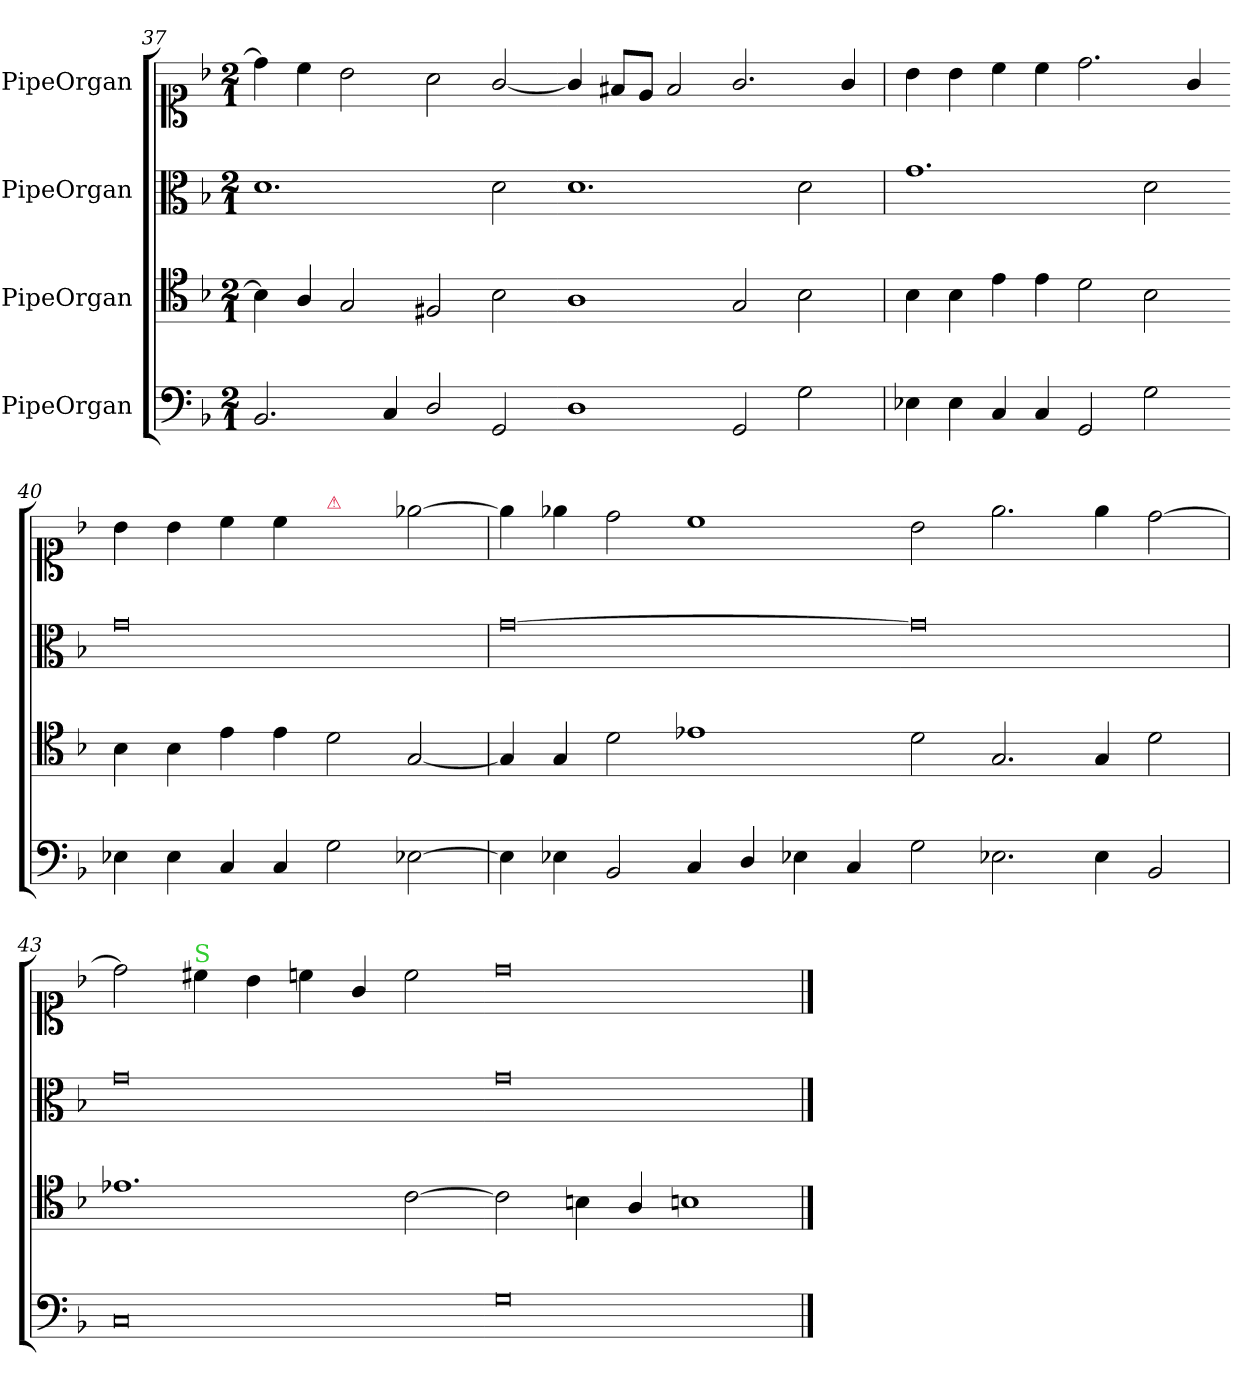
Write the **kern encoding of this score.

**kern	**kern	**kern	**kern
*part4	*part3	*part2	*part1
*staff4	*staff3	*staff2	*staff1
*I"PipeOrgan	*I"PipeOrgan	*I"PipeOrgan	*I"PipeOrgan
*clefF4	*clefC4	*clefC3	*clefC1
*k[b-]	*k[b-]	*k[b-]	*k[b-]
*M2/1	*M2/1	*M2/1	*M2/1
=37	=37	=37	=37
2.BB-/	4B-!\]	1.d	4dd!\]
.	4A/	.	4cc\
.	2G/	.	2b-\
4C/	.	.	.
2D/	2F#X/	.	2a\
2GG/	2B-\	2d\	[2g/
=38-	=38-	=38-	=38-
1D	1A	1.d	4g/]
.	.	.	8f#X/L
.	.	.	8e/J
.	.	.	2f#/
2GG/	2G/	.	2.g/
2G\	2B-\	2d\	.
.	.	.	4g/
=39	=39	=39	=39
4E-X\	4B-\	1.g	4b-\
4E-\	4B-\	.	4b-\
4C/	4e\	.	4cc\
4C/	4e\	.	4cc\
2GG/	2d\	.	2.dd\
2G\	2B-\	2d\	.
.	.	.	4g/
=40-	=40-	=40-	=40-
4E-X\	4B-\	0g	4b-\
4E-\	4B-\	.	4b-\
4C/	4e\	.	4cc\
4C/	4e\	.	4cc\
!	!	!	!LO:TX:a:color=crimson:t=⚠
2G\	2d\	.	2ryy
[2E-X\	[2G/	.	[2ee-X\
=41	=41	=41	=41
4E-!\]	4G!/]	[0g	4ee-!\]
4E-X\	4G/	.	4ee-X\
2BB-/	2d\	.	2dd\
4C/	1e-X	.	1cc
4D/	.	.	.
4E-X\	.	.	.
4C/	.	.	.
=42-	=42-	=42-	=42-
2G\	2d\	0g]	2b-\
2.E-X\	2.G/	.	2.ee-\
4E-\	4G/	.	4ee-\
2BB-/	2d\	.	[2dd\
=43	=43	=43	=43
0C	1.e-X	0g	2dd\]
!	!	!	!LO:TX:a:color=limegreen:t=S
.	.	.	4cc#X\
.	.	.	4b-\
.	.	.	4ccn\
.	.	.	4g/
.	[2c	.	2cc\
=44-	=44-	=44-	=44-
0G	2c]	0g	0dd
.	4Bn\	.	.
.	4A/	.	.
.	1Bn	.	.
==	==	==	==
*-	*-	*-	*-
